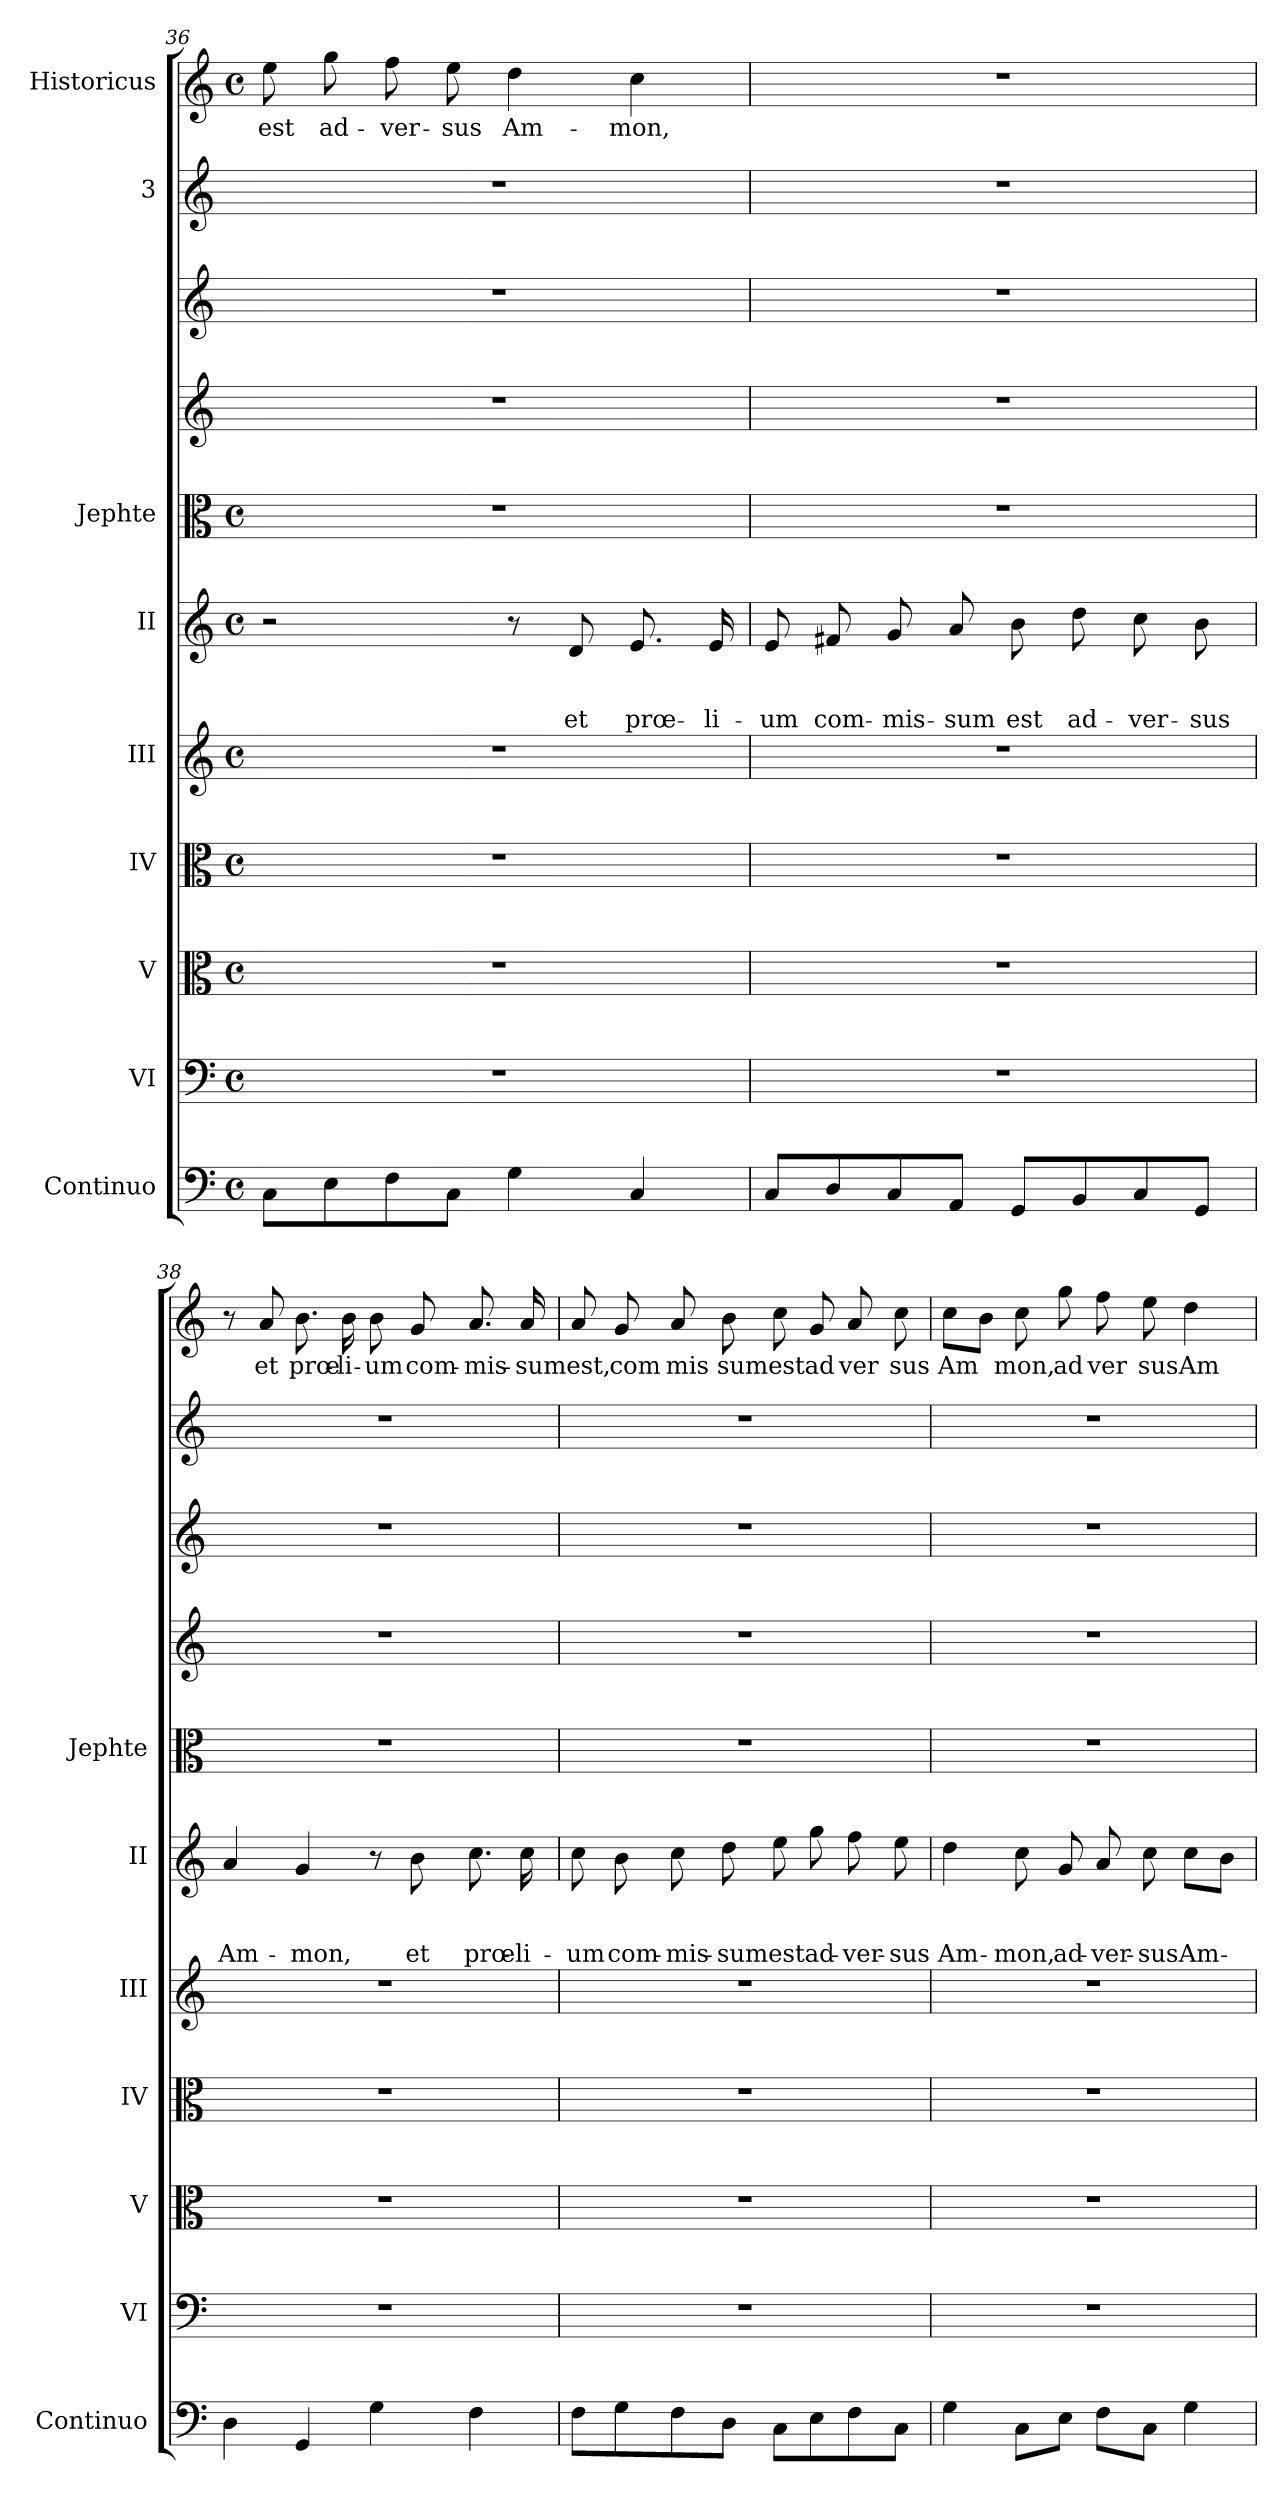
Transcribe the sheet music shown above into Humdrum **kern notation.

**kern	**kern	**kern	**kern	**kern	**kern	**text	**text	**text	**kern	**kern	**kern	**kern	**kern	**text
*part11	*part10	*part9	*part8	*part7	*part6	*part6	*part6	*part6	*part5	*part4	*part3	*part2	*part1	*part1
*staff11	*staff10	*staff9	*staff8	*staff7	*staff6	*staff6	*staff6	*staff6	*staff5	*staff4	*staff3	*staff2	*staff1	*staff1
*I"Continuo	*I"VI	*I"V	*I"IV	*I"III	*I"II	*	*	*	*I"Jephte	*	*	*I"3	*I"Historicus	*
*I'Continuo	*I'VI	*I'V	*I'IV	*I'III	*I'II	*	*	*	*I'Jephte	*	*	*	*	*
!!LO:LB:g=z
*clefF4	*clefF4	*clefC3	*clefC3	*clefG2	*clefG2	*	*	*	*clefC3	*clefG2	*clefG2	*clefG2	*clefG2	*
*k[]	*k[]	*k[]	*k[]	*k[]	*k[]	*	*	*	*k[]	*k[]	*k[]	*k[]	*k[]	*
*C:	*C:	*C:	*C:	*C:	*C:	*	*	*	*C:	*C:	*C:	*C:	*C:	*
*M4/4	*M4/4	*M4/4	*M4/4	*M4/4	*M4/4	*	*	*	*M4/4	*	*	*	*M4/4	*
*met(c)	*met(c)	*met(c)	*met(c)	*met(c)	*met(c)	*	*	*	*met(c)	*	*	*	*met(c)	*
=36	=36	=36	=36	=36	=36	=36	=36	=36	=36	=36	=36	=36	=36	=36
!	!	!	!	!	!	!	!	!	!	!	!	!	!	!LO:LY:b
8C\L	1r	1r	1r	1r	2r	.	.	.	1r	1r	1r	1r	8ee\	est
!	!	!	!	!	!	!	!	!	!	!	!	!	!	!LO:LY:b
8E\	.	.	.	.	.	.	.	.	.	.	.	.	8gg\	ad-
!	!	!	!	!	!	!	!	!	!	!	!	!	!	!LO:LY:b
8F\	.	.	.	.	.	.	.	.	.	.	.	.	8ff\	-ver-
!	!	!	!	!	!	!	!	!	!	!	!	!	!	!LO:LY:b
8C\J	.	.	.	.	.	.	.	.	.	.	.	.	8ee\	-sus
!	!	!	!	!	!	!	!	!	!	!	!	!	!	!LO:LY:b
4G\	.	.	.	.	8r	.	.	.	.	.	.	.	4dd\	Am-
!	!	!	!	!	!	!	!	!LO:LY:b	!	!	!	!	!	!
.	.	.	.	.	8d/	.	.	et	.	.	.	.	.	.
!	!	!	!	!	!	!	!	!LO:LY:b	!	!	!	!	!	!LO:LY:b
4C/	.	.	.	.	8.e/	.	.	prœ-	.	.	.	.	4cc\	-mon,
!	!	!	!	!	!	!	!	!LO:LY:b	!	!	!	!	!	!
.	.	.	.	.	16e/	.	.	-li-	.	.	.	.	.	.
=37	=37	=37	=37	=37	=37	=37	=37	=37	=37	=37	=37	=37	=37	=37
!	!	!	!	!	!	!	!	!LO:LY:b	!	!	!	!	!	!
8C/L	1r	1r	1r	1r	8e/	.	.	-um	1r	1r	1r	1r	1r	.
!	!	!	!	!	!	!	!	!LO:LY:b	!	!	!	!	!	!
8D/	.	.	.	.	8f#X/	.	.	com-	.	.	.	.	.	.
!	!	!	!	!	!	!	!	!LO:LY:b	!	!	!	!	!	!
8C/	.	.	.	.	8g/	.	.	-mis-	.	.	.	.	.	.
!	!	!	!	!	!	!	!	!LO:LY:b	!	!	!	!	!	!
8AA/J	.	.	.	.	8a/	.	.	-sum	.	.	.	.	.	.
!	!	!	!	!	!	!	!	!LO:LY:b	!	!	!	!	!	!
8GG/L	.	.	.	.	8b\	.	.	est	.	.	.	.	.	.
!	!	!	!	!	!	!	!	!LO:LY:b	!	!	!	!	!	!
8BB/	.	.	.	.	8dd\	.	.	ad-	.	.	.	.	.	.
!	!	!	!	!	!	!	!	!LO:LY:b	!	!	!	!	!	!
8C/	.	.	.	.	8cc\	.	.	-ver-	.	.	.	.	.	.
!	!	!	!	!	!	!	!	!LO:LY:b	!	!	!	!	!	!
8GG/J	.	.	.	.	8b\	.	.	-sus	.	.	.	.	.	.
=38	=38	=38	=38	=38	=38	=38	=38	=38	=38	=38	=38	=38	=38	=38
!	!	!	!	!	!	!	!	!LO:LY:b	!	!	!	!	!	!
4D\	1r	1r	1r	1r	4a/	.	.	Am-	1r	1r	1r	1r	8r	.
!	!	!	!	!	!	!	!	!	!	!	!	!	!	!LO:LY:b
.	.	.	.	.	.	.	.	.	.	.	.	.	8a/	et
!	!	!	!	!	!	!	!	!LO:LY:b	!	!	!	!	!	!LO:LY:b
4GG/	.	.	.	.	4g/	.	.	-mon,	.	.	.	.	8.b\	prœ-
!	!	!	!	!	!	!	!	!	!	!	!	!	!	!LO:LY:b
.	.	.	.	.	.	.	.	.	.	.	.	.	16b\	-li-
!	!	!	!	!	!	!	!	!	!	!	!	!	!	!LO:LY:b
4G\	.	.	.	.	8r	.	.	.	.	.	.	.	8b\	-um
!	!	!	!	!	!	!	!	!LO:LY:b	!	!	!	!	!	!LO:LY:b
.	.	.	.	.	8b\	.	.	et	.	.	.	.	8g/	com-
!	!	!	!	!	!	!	!	!LO:LY:b	!	!	!	!	!	!LO:LY:b
4F\	.	.	.	.	8.cc\	.	.	prœ-	.	.	.	.	8.a/	-mis-
!	!	!	!	!	!	!	!	!LO:LY:b	!	!	!	!	!	!LO:LY:b
.	.	.	.	.	16cc\	.	.	-li-	.	.	.	.	16a/	-sum
!!LO:PB:g=z
=39	=39	=39	=39	=39	=39	=39	=39	=39	=39	=39	=39	=39	=39	=39
!	!	!	!	!	!	!	!	!LO:LY:b	!	!	!	!	!	!LO:LY:b
8F\L	1r	1r	1r	1r	8cc\	.	.	-um	1r	1r	1r	1r	8a/	est,
!	!	!	!	!	!	!	!	!LO:LY:b	!	!	!	!	!	!LO:LY:b
8G\	.	.	.	.	8b\	.	.	com-	.	.	.	.	8g/	com
!	!	!	!	!	!	!	!	!LO:LY:b	!	!	!	!	!	!LO:LY:b
8F\	.	.	.	.	8cc\	.	.	-mis-	.	.	.	.	8a/	mis
!	!	!	!	!	!	!	!	!LO:LY:b	!	!	!	!	!	!LO:LY:b
8D\J	.	.	.	.	8dd\	.	.	-sum	.	.	.	.	8b\	sum
!	!	!	!	!	!	!	!	!LO:LY:b	!	!	!	!	!	!LO:LY:b
8C\L	.	.	.	.	8ee\	.	.	est	.	.	.	.	8cc\	est
!	!	!	!	!	!	!	!	!LO:LY:b	!	!	!	!	!	!LO:LY:b
8E\	.	.	.	.	8gg\	.	.	ad-	.	.	.	.	8g/	ad
!	!	!	!	!	!	!	!	!LO:LY:b	!	!	!	!	!	!LO:LY:b
8F\	.	.	.	.	8ff\	.	.	-ver-	.	.	.	.	8a/	ver
!	!	!	!	!	!	!	!	!LO:LY:b	!	!	!	!	!	!LO:LY:b
8C\J	.	.	.	.	8ee\	.	.	-sus	.	.	.	.	8cc\	sus
=40	=40	=40	=40	=40	=40	=40	=40	=40	=40	=40	=40	=40	=40	=40
!	!	!	!	!	!	!	!	!LO:LY:b	!	!	!	!	!	!LO:LY:b
4G\	1r	1r	1r	1r	4dd\	.	.	Am-	1r	1r	1r	1r	8cc\L	Am
.	.	.	.	.	.	.	.	.	.	.	.	.	8b\J	.
!	!	!	!	!	!	!	!	!LO:LY:b	!	!	!	!	!	!LO:LY:b
8C\L	.	.	.	.	8cc\	.	.	-mon,	.	.	.	.	8cc\	mon,
!	!	!	!	!	!	!	!	!LO:LY:b	!	!	!	!	!	!LO:LY:b
8E\J	.	.	.	.	8g/	.	.	ad-	.	.	.	.	8gg\	ad
!	!	!	!	!	!	!	!	!LO:LY:b	!	!	!	!	!	!LO:LY:b
8F\L	.	.	.	.	8a/	.	.	-ver-	.	.	.	.	8ff\	ver
!	!	!	!	!	!	!	!	!LO:LY:b	!	!	!	!	!	!LO:LY:b
8C\J	.	.	.	.	8cc\	.	.	-sus	.	.	.	.	8ee\	sus
!	!	!	!	!	!	!	!	!LO:LY:b	!	!	!	!	!	!LO:LY:b
4G\	.	.	.	.	8cc\L	.	.	Am-	.	.	.	.	4dd\	Am
.	.	.	.	.	8b\J	.	.	.	.	.	.	.	.	.
=	=	=	=	=	=	=	=	=	=	=	=	=	=	=
*-	*-	*-	*-	*-	*-	*-	*-	*-	*-	*-	*-	*-	*-	*-
